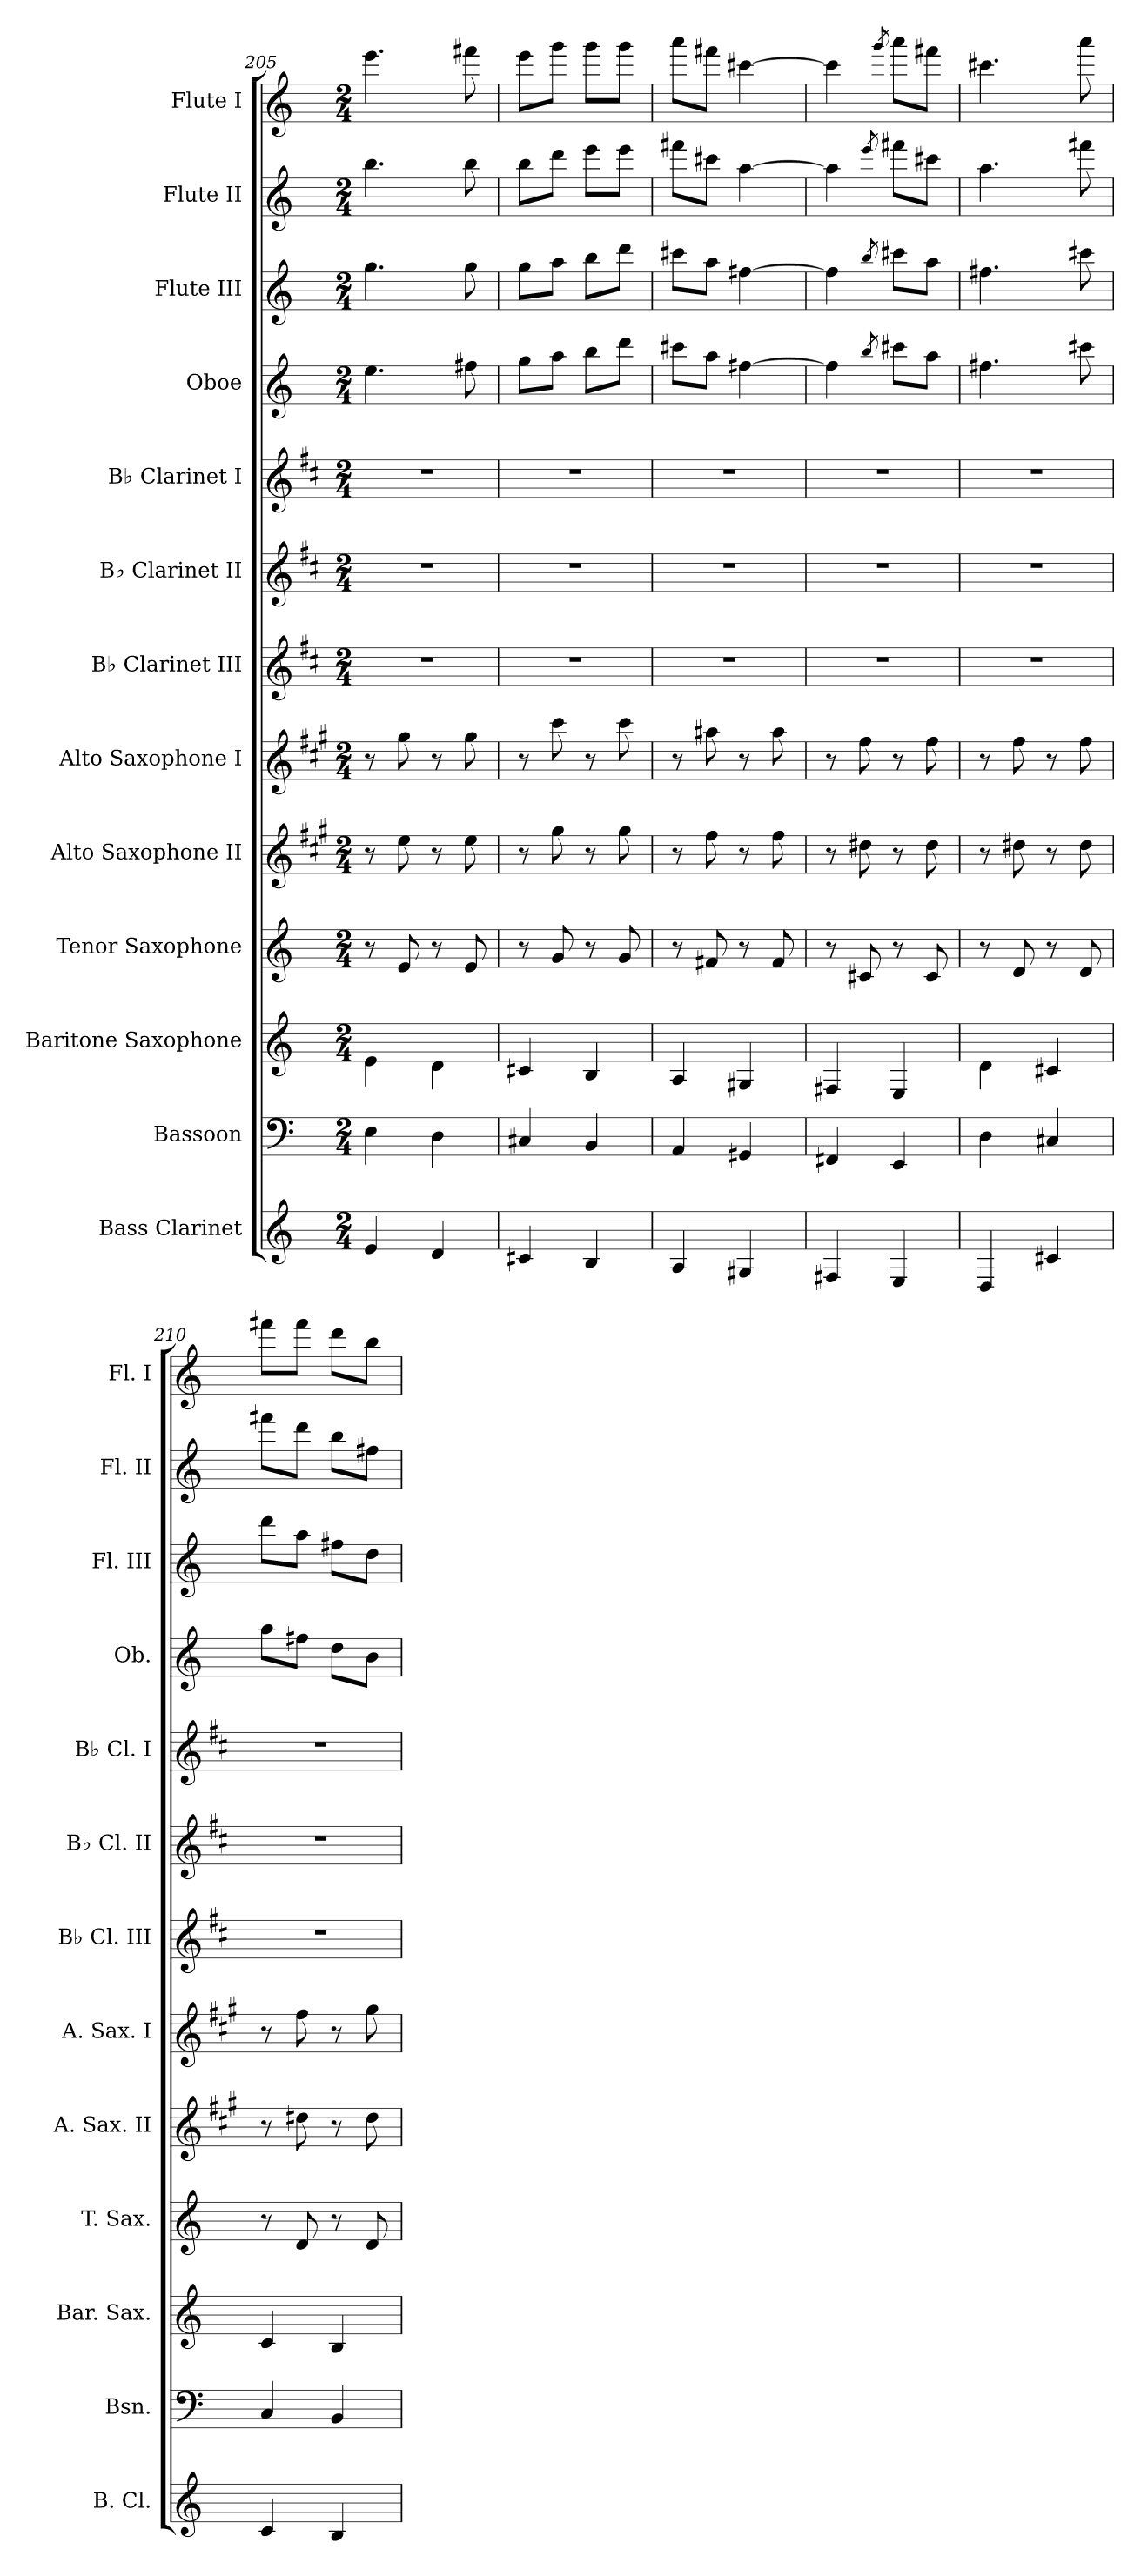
**kern	**kern	**kern	**kern	**kern	**kern	**kern	**kern	**kern	**kern	**kern	**kern	**kern
*part13	*part12	*part11	*part10	*part9	*part8	*part7	*part6	*part5	*part4	*part3	*part2	*part1
*staff13	*staff12	*staff11	*staff10	*staff9	*staff8	*staff7	*staff6	*staff5	*staff4	*staff3	*staff2	*staff1
*I"Bass Clarinet	*I"Bassoon	*I"Baritone Saxophone	*I"Tenor Saxophone	*I"Alto Saxophone II	*I"Alto Saxophone I	*I"B♭ Clarinet III	*I"B♭ Clarinet II	*I"B♭ Clarinet I	*I"Oboe	*I"Flute III	*I"Flute II	*I"Flute I
*I'B. Cl.	*I'Bsn.	*I'Bar. Sax.	*I'T. Sax.	*I'A. Sax. II	*I'A. Sax. I	*I'B♭ Cl. III	*I'B♭ Cl. II	*I'B♭ Cl. I	*I'Ob.	*I'Fl. III	*I'Fl. II	*I'Fl. I
*clefG2	*clefF4	*clefG2	*clefG2	*clefG2	*clefG2	*clefG2	*clefG2	*clefG2	*clefG2	*clefG2	*clefG2	*clefG2
*ITrd8c14	*	*ITrd12c21	*ITrd8c14	*ITrd5c9	*ITrd5c9	*ITrd1c2	*ITrd1c2	*ITrd1c2	*	*	*	*
*k[]	*k[]	*k[]	*k[]	*k[]	*k[]	*k[]	*k[]	*k[]	*k[]	*k[]	*k[]	*k[]
*M2/4	*M2/4	*M2/4	*M2/4	*M2/4	*M2/4	*M2/4	*M2/4	*M2/4	*M2/4	*M2/4	*M2/4	*M2/4
=205	=205	=205	=205	=205	=205	=205	=205	=205	=205	=205	=205	=205
4E/	4E\	4E\	8r	8r	8r	2r	2r	2r	4.ee\	4.gg\	4.bb\	4.eee\
.	.	.	8E/	8g\	8b\	.	.	.	.	.	.	.
4D/	4D\	4D\	8r	8r	8r	.	.	.	.	.	.	.
.	.	.	8E/	8g\	8b\	.	.	.	8ff#X\	8gg\	8bb\	8fff#X\
=206	=206	=206	=206	=206	=206	=206	=206	=206	=206	=206	=206	=206
4C#X/	4C#X/	4C#X/	8r	8r	8r	2r	2r	2r	8gg\L	8gg\L	8bb\L	8eee\L
.	.	.	8G/	8b\	8ee\	.	.	.	8aa\J	8aa\J	8ddd\J	8ggg\J
4BB/	4BB/	4BB/	8r	8r	8r	.	.	.	8bb\L	8bb\L	8eee\L	8ggg\L
.	.	.	8G/	8b\	8ee\	.	.	.	8ddd\J	8ddd\J	8eee\J	8ggg\J
=207	=207	=207	=207	=207	=207	=207	=207	=207	=207	=207	=207	=207
4AA/	4AA/	4AA/	8r	8r	8r	2r	2r	2r	8ccc#X\L	8ccc#X\L	8fff#X\L	8aaa\L
.	.	.	8F#X/	8a\	8cc#X\	.	.	.	8aa\J	8aa\J	8ccc#X\J	8fff#X\J
4GG#X/	4GG#X/	4GG#X/	8r	8r	8r	.	.	.	[4ff#X\	[4ff#X\	[4aa\	[4ccc#X\
.	.	.	8F#/	8a\	8cc#\	.	.	.	.	.	.	.
=208	=208	=208	=208	=208	=208	=208	=208	=208	=208	=208	=208	=208
4FF#X/	4FF#X/	4FF#X/	8r	8r	8r	2r	2r	2r	4ff#\]	4ff#\]	4aa\]	4ccc#\]
.	.	.	8C#X/	8f#X\	8a\	.	.	.	.	.	.	.
.	.	.	.	.	.	.	.	.	8qbb/	8qbb/	8qeee/	8qggg/
4EE/	4EE/	4EE/	8r	8r	8r	.	.	.	8ccc#X\L	8ccc#X\L	8fff#X\L	8aaa\L
.	.	.	8C#/	8f#\	8a\	.	.	.	8aa\J	8aa\J	8ccc#X\J	8fff#X\J
=209	=209	=209	=209	=209	=209	=209	=209	=209	=209	=209	=209	=209
4DD/	4D\	4D\	8r	8r	8r	2r	2r	2r	4.ff#X\	4.ff#X\	4.aa\	4.ccc#X\
.	.	.	8D/	8f#X\	8a\	.	.	.	.	.	.	.
4C#X/	4C#X/	4C#X/	8r	8r	8r	.	.	.	.	.	.	.
.	.	.	8D/	8f#\	8a\	.	.	.	8ccc#X\	8ccc#X\	8fff#X\	8aaa\
=210	=210	=210	=210	=210	=210	=210	=210	=210	=210	=210	=210	=210
4C/	4C/	4C/	8r	8r	8r	2r	2r	2r	8aa\L	8ddd\L	8fff#X\L	8fff#X\L
.	.	.	8D/	8f#X\	8a\	.	.	.	8ff#X\J	8aa\J	8ddd\J	8fff#\J
4BB/	4BB/	4BB/	8r	8r	8r	.	.	.	8dd\L	8ff#X\L	8bb\L	8ddd\L
.	.	.	8D/	8f#\	8b\	.	.	.	8b\J	8dd\J	8ff#X\J	8bb\J
=	=	=	=	=	=	=	=	=	=	=	=	=
*-	*-	*-	*-	*-	*-	*-	*-	*-	*-	*-	*-	*-
